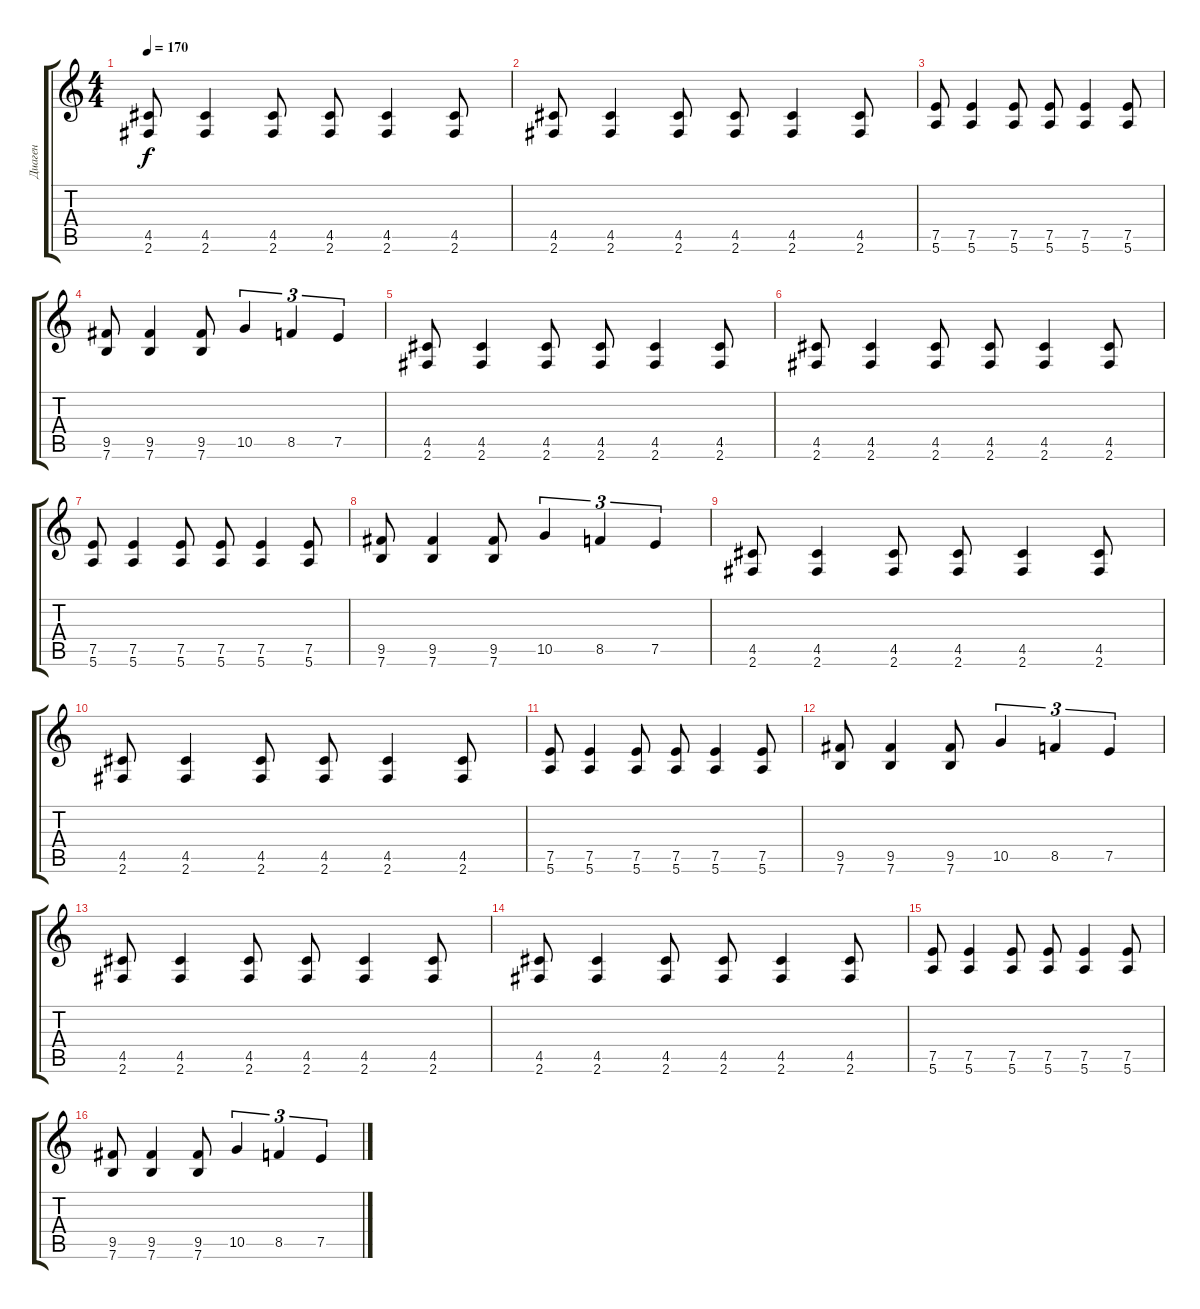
\track ("Диаген" "Диаген") {instrument overdrivenguitar}
\staff {score tabs}
\tuning (E4 B3 G3 D3 A2 E2) {hide}
\ts (4 4)
\tempo 170
\clef g2
\ks c
(4.5 2.6).8{dy f} (4.5 2.6).4 (4.5 2.6).8 (4.5 2.6).8 (4.5 2.6).4 (4.5 2.6).8 |
(4.5 2.6).8 (4.5 2.6).4 (4.5 2.6).8 (4.5 2.6).8 (4.5 2.6).4 (4.5 2.6).8 |
(7.5 5.6).8 (7.5 5.6).4 (7.5 5.6).8 (7.5 5.6).8 (7.5 5.6).4 (7.5 5.6).8 |
(9.5 7.6).8 (9.5 7.6).4 (9.5 7.6).8 10.5.4{tu (3 2)} 8.5.4{tu (3 2)} 7.5.4{tu (3 2)} |
(4.5 2.6).8 (4.5 2.6).4 (4.5 2.6).8 (4.5 2.6).8 (4.5 2.6).4 (4.5 2.6).8 |
(4.5 2.6).8 (4.5 2.6).4 (4.5 2.6).8 (4.5 2.6).8 (4.5 2.6).4 (4.5 2.6).8 |
(7.5 5.6).8 (7.5 5.6).4 (7.5 5.6).8 (7.5 5.6).8 (7.5 5.6).4 (7.5 5.6).8 |
(9.5 7.6).8 (9.5 7.6).4 (9.5 7.6).8 10.5.4{tu (3 2)} 8.5.4{tu (3 2)} 7.5.4{tu (3 2)} |
(4.5 2.6).8 (4.5 2.6).4 (4.5 2.6).8 (4.5 2.6).8 (4.5 2.6).4 (4.5 2.6).8 |
(4.5 2.6).8 (4.5 2.6).4 (4.5 2.6).8 (4.5 2.6).8 (4.5 2.6).4 (4.5 2.6).8 |
(7.5 5.6).8 (7.5 5.6).4 (7.5 5.6).8 (7.5 5.6).8 (7.5 5.6).4 (7.5 5.6).8 |
(9.5 7.6).8 (9.5 7.6).4 (9.5 7.6).8 10.5.4{tu (3 2)} 8.5.4{tu (3 2)} 7.5.4{tu (3 2)} |
(4.5 2.6).8 (4.5 2.6).4 (4.5 2.6).8 (4.5 2.6).8 (4.5 2.6).4 (4.5 2.6).8 |
(4.5 2.6).8 (4.5 2.6).4 (4.5 2.6).8 (4.5 2.6).8 (4.5 2.6).4 (4.5 2.6).8 |
(7.5 5.6).8 (7.5 5.6).4 (7.5 5.6).8 (7.5 5.6).8 (7.5 5.6).4 (7.5 5.6).8 |
(9.5 7.6).8 (9.5 7.6).4 (9.5 7.6).8 10.5.4{tu (3 2)} 8.5.4{tu (3 2)} 7.5.4{tu (3 2)}
